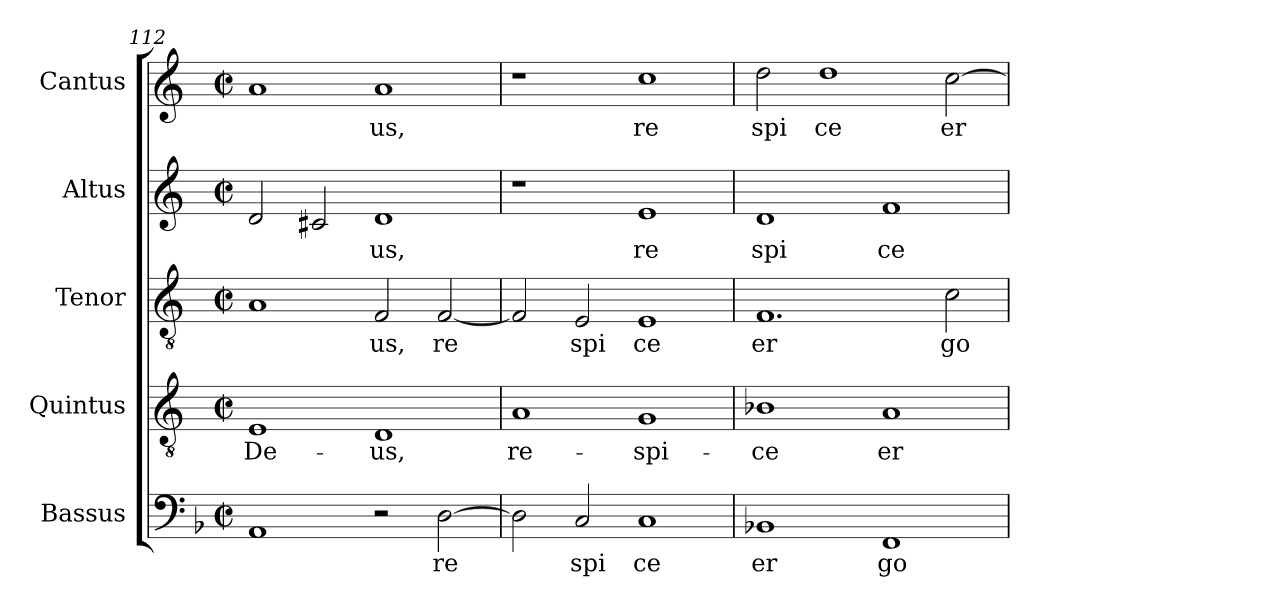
**kern	**text	**kern	**text	**kern	**text	**kern	**text	**kern	**text
*part5	*part5	*part4	*part4	*part3	*part3	*part2	*part2	*part1	*part1
*staff5	*staff5	*staff4	*staff4	*staff3	*staff3	*staff2	*staff2	*staff1	*staff1
*I"Bassus	*	*I"Quintus	*	*I"Tenor	*	*I"Altus	*	*I"Cantus	*
*clefF4	*	*clefGv2	*	*clefGv2	*	*clefG2	*	*clefG2	*
*k[b-]	*	*k[]	*	*	*	*	*	*k[]	*
*F:	*	*C:	*	*	*	*	*	*C:	*
*M2/2	*	*M2/2	*	*M2/2	*	*M2/2	*	*M2/2	*
*met(c|)	*	*met(c|)	*	*met(c|)	*	*met(c|)	*	*met(c|)	*
=112	=112	=112	=112	=112	=112	=112	=112	=112	=112
!	!	!	!LO:LY:b:cj	!	!	!	!	!	!
1AA	.	1E	De-	1A	.	2d/	.	1a	.
.	.	.	.	.	.	2c#X/	.	.	.
!	!	!	!LO:LY:b:cj	!	!LO:LY:b:cj	!	!LO:LY:b:cj	!	!LO:LY:b:cj
2r	.	1D	-us,	2F/	us,	1d	us,	1a	us,
!	!LO:LY:b:cj	!	!	!	!LO:LY:b:cj	!	!	!	!
[>2D\	re	.	.	[<2F/	re	.	.	.	.
=113	=113	=113	=113	=113	=113	=113	=113	=113	=113
!	!	!	!LO:LY:b:cj	!	!	!	!	!	!
2D\]	.	1A	re-	2F/]	.	1r	.	1r	.
!	!LO:LY:b:cj	!	!	!	!LO:LY:b:cj	!	!	!	!
2C/	spi	.	.	2E/	spi	.	.	.	.
!	!LO:LY:b:cj	!	!LO:LY:b:cj	!	!LO:LY:b:cj	!	!LO:LY:b:cj	!	!LO:LY:b:cj
1C	ce	1G	-spi-	1E	ce	1e	re	1cc	re
=114	=114	=114	=114	=114	=114	=114	=114	=114	=114
!	!LO:LY:b:cj	!	!LO:LY:b:cj	!	!LO:LY:b:cj	!	!LO:LY:b:cj	!	!LO:LY:b:cj
1BB-X	er	1B-X	-ce	1.F	er	1d	spi	2dd\	spi
!	!	!	!	!	!	!	!	!	!LO:LY:b:cj
.	.	.	.	.	.	.	.	1dd	ce
!	!LO:LY:b:cj	!	!LO:LY:b:cj	!	!	!	!LO:LY:b:cj	!	!
1FF	go	1A	er-	.	.	1f	ce	.	.
!	!	!	!	!	!LO:LY:b:cj	!	!	!	!LO:LY:b:cj
.	.	.	.	2c\	go	.	.	[>2cc\	er
=	=	=	=	=	=	=	=	=	=
*-	*-	*-	*-	*-	*-	*-	*-	*-	*-
